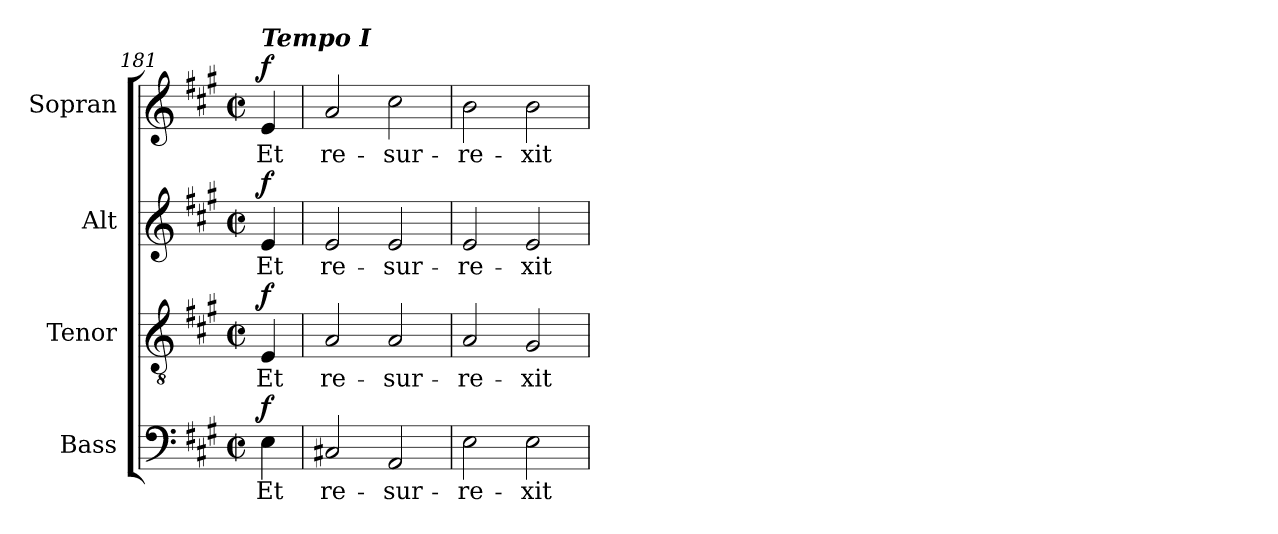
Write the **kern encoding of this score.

**kern	**text	**dynam	**kern	**text	**dynam	**kern	**text	**dynam	**kern	**text	**dynam
*part4	*part4	*part4	*part3	*part3	*part3	*part2	*part2	*part2	*part1	*part1	*part1
*staff4	*staff4	*staff4	*staff3	*staff3	*staff3	*staff2	*staff2	*staff2	*staff1	*staff1	*staff1
*I"Bass	*	*	*I"Tenor	*	*	*I"Alt	*	*	*I"Sopran	*	*
*I'B.	*	*	*I'T.	*	*	*I'A.	*	*	*I'S.	*	*
*clefF4	*	*	*clefGv2	*	*	*clefG2	*	*	*clefG2	*	*
*k[f#c#g#]	*	*	*k[f#c#g#]	*	*	*k[f#c#g#]	*	*	*k[f#c#g#]	*	*
*A:	*	*	*A:	*	*	*A:	*	*	*A:	*	*
*M2/2	*	*	*M2/2	*	*	*M2/2	*	*	*M2/2	*	*
*met(c|)	*	*	*met(c|)	*	*	*met(c|)	*	*	*met(c|)	*	*
=181	=181	=181	=181	=181	=181	=181	=181	=181	=181	=181	=181
!	!	!	!	!	!	!	!	!	!LO:TX:a:Bi:t=Tempo I	!	!
!	!LO:LY:b	!LO:DY:a	!	!LO:LY:b	!LO:DY:a	!	!LO:LY:b	!LO:DY:a	!	!LO:LY:b	!LO:DY:b
4E\	Et	f	4E/	Et	f	4e/	Et	f	4e/	Et	f
=182	=182	=182	=182	=182	=182	=182	=182	=182	=182	=182	=182
!	!LO:LY:b	!	!	!LO:LY:b	!	!	!LO:LY:b	!	!	!LO:LY:b	!
2C#X/	re-	.	2A/	re-	.	2e/	re-	.	2a/	re-	.
!	!LO:LY:b	!	!	!LO:LY:b	!	!	!LO:LY:b	!	!	!LO:LY:b	!
2AA/	-sur-	.	2A/	-sur-	.	2e/	-sur-	.	2cc#\	-sur-	.
=183	=183	=183	=183	=183	=183	=183	=183	=183	=183	=183	=183
!	!LO:LY:b	!	!	!LO:LY:b	!	!	!LO:LY:b	!	!	!LO:LY:b	!
2E\	-re-	.	2A/	-re-	.	2e/	-re-	.	2b\	-re-	.
!	!LO:LY:b	!	!	!LO:LY:b	!	!	!LO:LY:b	!	!	!LO:LY:b	!
2E\	-xit	.	2G#/	-xit	.	2e/	-xit	.	2b\	-xit	.
=	=	=	=	=	=	=	=	=	=	=	=
*-	*-	*-	*-	*-	*-	*-	*-	*-	*-	*-	*-
